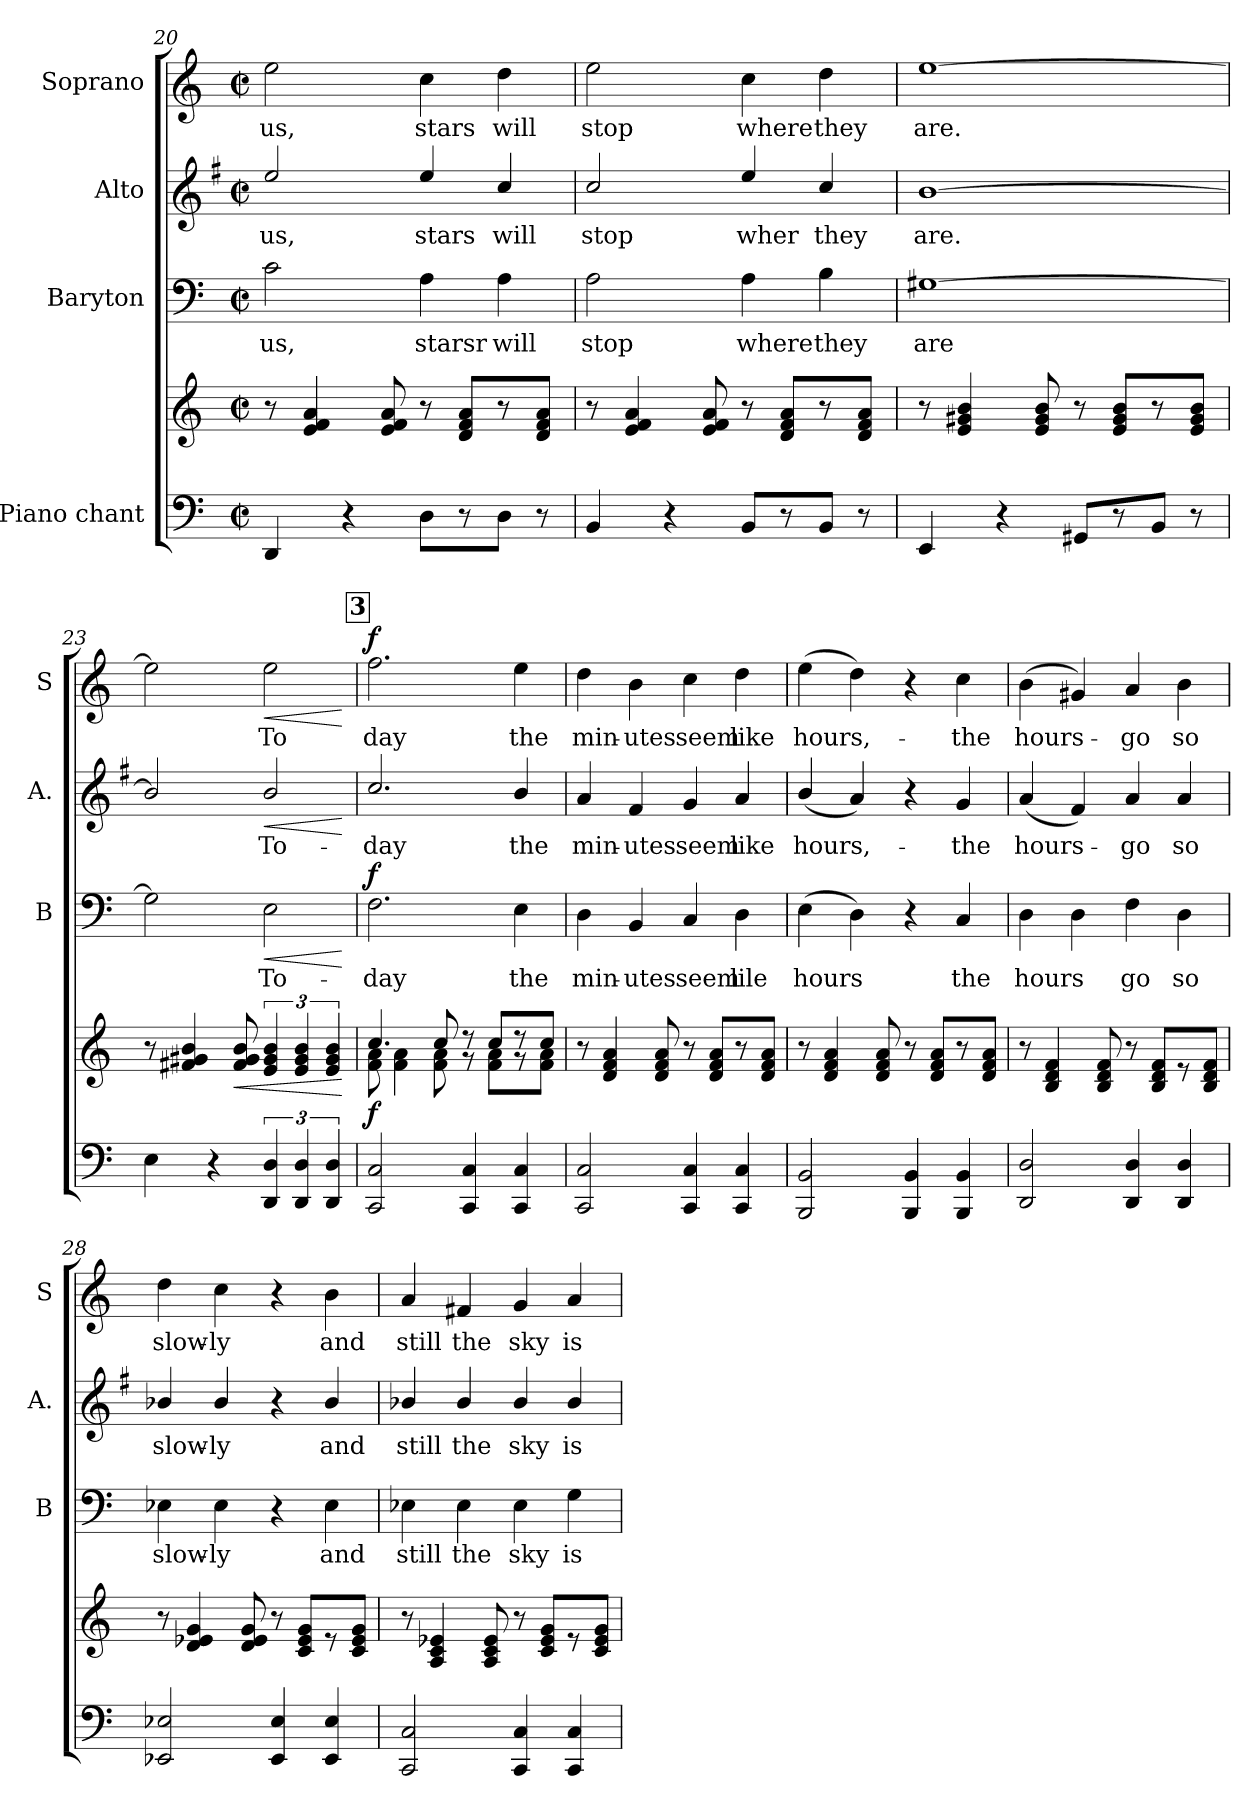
**kern	**kern	**dynam	**kern	**text	**dynam	**kern	**text	**dynam	**kern	**text	**dynam
*part4	*part4	*part4	*part3	*part3	*part3	*part2	*part2	*part2	*part1	*part1	*part1
*staff5	*staff4	*staff4/5	*staff3	*staff3	*staff3	*staff2	*staff2	*staff2	*staff1	*staff1	*staff1
*I"Piano chant	*	*	*I"Baryton	*	*	*I"Alto	*	*	*I"Soprano	*	*
*	*	*	*I'B	*	*	*I'A.	*	*	*I'S	*	*
*clefF4	*clefG2	*	*clefF4	*	*	*clefG2	*	*	*clefG2	*	*
*	*	*	*	*	*	*ITrd4c7	*	*	*	*	*
*k[]	*k[]	*	*k[]	*	*	*k[]	*	*	*k[]	*	*
*C:	*C:	*	*C:	*	*	*C:	*	*	*C:	*	*
*M2/2	*M2/2	*	*M2/2	*	*	*M2/2	*	*	*M2/2	*	*
*met(c|)	*met(c|)	*	*met(c|)	*	*	*met(c|)	*	*	*met(c|)	*	*
=20	=20	=20	=20	=20	=20	=20	=20	=20	=20	=20	=20
4DD/	8r	.	2c\	us,	.	2a/	us,	.	2ee\	us,	.
.	4e/ 4f/ 4a/	.	.	.	.	.	.	.	.	.	.
4r	.	.	.	.	.	.	.	.	.	.	.
.	8e/ 8f/ 8a/	.	.	.	.	.	.	.	.	.	.
8D\L	8r	.	4A\	starsr	.	4a/	stars	.	4cc\	stars	.
8r	8d/ 8f/ 8a/L	.	.	.	.	.	.	.	.	.	.
8D\J	8r	.	4A\	will	.	4f/	will	.	4dd\	will	.
8r	8d/ 8f/ 8a/J	.	.	.	.	.	.	.	.	.	.
=21	=21	=21	=21	=21	=21	=21	=21	=21	=21	=21	=21
4BB/	8r	.	2A\	stop	.	2f/	stop	.	2ee\	stop	.
.	4e/ 4f/ 4a/	.	.	.	.	.	.	.	.	.	.
4r	.	.	.	.	.	.	.	.	.	.	.
.	8e/ 8f/ 8a/	.	.	.	.	.	.	.	.	.	.
8BB/L	8r	.	4A\	where	.	4a/	wher	.	4cc\	where	.
8r	8d/ 8f/ 8a/L	.	.	.	.	.	.	.	.	.	.
8BB/J	8r	.	4B\	they	.	4f/	they	.	4dd\	they	.
8r	8d/ 8f/ 8a/J	.	.	.	.	.	.	.	.	.	.
=22	=22	=22	=22	=22	=22	=22	=22	=22	=22	=22	=22
4EE/	8r	.	[1G#X	are	.	[1e	are.	.	[1ee	-are.	.
.	4e/ 4g#X/ 4b/	.	.	.	.	.	.	.	.	.	.
4r	.	.	.	.	.	.	.	.	.	.	.
.	8e/ 8g#/ 8b/	.	.	.	.	.	.	.	.	.	.
8GG#X/L	8r	.	.	.	.	.	.	.	.	.	.
8r	8e/ 8g#/ 8b/L	.	.	.	.	.	.	.	.	.	.
8BB/J	8r	.	.	.	.	.	.	.	.	.	.
8r	8e/ 8g#/ 8b/J	.	.	.	.	.	.	.	.	.	.
=23	=23	=23	=23	=23	=23	=23	=23	=23	=23	=23	=23
4E\	8r	.	2G#\]	.	.	2e/]	.	.	2ee\]	.	.
.	4f#X/ 4g#X/ 4b/	.	.	.	.	.	.	.	.	.	.
4r	.	.	.	.	.	.	.	.	.	.	.
!	!	!LO:HP:b	!	!	!	!	!	!	!	!	!
.	8f#/ 8g#/ 8b/	<	.	.	.	.	.	.	.	.	.
!	!	!	!	!	!LO:HP:b	!	!	!LO:HP:b	!	!	!LO:HP:b
6DD/ 6D/	6e/ 6g#/ 6b/	.	2E\	To-	<	2e/	To-	<	2ee\	To	<
6DD/ 6D/	6e/ 6g#/ 6b/	.	.	.	.	.	.	.	.	.	.
6DD/ 6D/	6e/ 6g#/ 6b/	.	.	.	.	.	.	.	.	.	.
.	.	[	.	.	[	.	.	[	.	.	[
!!LO:LB:g=z
!!LO:REH:place=s1:a:B:fs=10.8:t=3
=24	=24	=24	=24	=24	=24	=24	=24	=24	=24	=24	=24
*	*^	*	*	*	*	*	*	*	*	*	*
!	!	!	!LO:DY:b	!	!	!LO:DY:b	!	!	!	!	!	!LO:DY:b
2CC/ 2C/	4.cc/	8f\ 8a\	f	2.F\	-day	f	2.f/	-day	.	2.ff\	day	f
.	.	4f\ 4a\	.	.	.	.	.	.	.	.	.	.
.	8cc/	8f\ 8a\	.	.	.	.	.	.	.	.	.	.
4CC/ 4C/	8r	8r	.	.	.	.	.	.	.	.	.	.
.	8cc/L	8f\ 8a\L	.	.	.	.	.	.	.	.	.	.
4CC/ 4C/	8r	8r	.	4E\	the	.	4e/	the	.	4ee\	the	.
.	8cc/J	8f\ 8a\J	.	.	.	.	.	.	.	.	.	.
*	*v	*v	*	*	*	*	*	*	*	*	*	*
=25	=25	=25	=25	=25	=25	=25	=25	=25	=25	=25	=25
2CC/ 2C/	8r	.	4D\	min-	.	4d/	min-	.	4dd\	min-	.
.	4d/ 4f/ 4a/	.	.	.	.	.	.	.	.	.	.
.	.	.	4BB/	-utes	.	4B/	-utes	.	4b\	-utes	.
.	8d/ 8f/ 8a/	.	.	.	.	.	.	.	.	.	.
4CC/ 4C/	8r	.	4C/	seem	.	4c/	seem	.	4cc\	seem	.
.	8d/ 8f/ 8a/L	.	.	.	.	.	.	.	.	.	.
4CC/ 4C/	8r	.	4D\	lile	.	4d/	like	.	4dd\	like	.
.	8d/ 8f/ 8a/J	.	.	.	.	.	.	.	.	.	.
=26	=26	=26	=26	=26	=26	=26	=26	=26	=26	=26	=26
2BBB/ 2BB/	8r	.	(4E\	hours	.	(4e/	hours,-	.	(>4ee\	hours,-	.
.	4d/ 4f/ 4a/	.	.	.	.	.	.	.	.	.	.
.	.	.	4D\)	.	.	4d/)	.	.	4dd\)	.	.
.	8d/ 8f/ 8a/	.	.	.	.	.	.	.	.	.	.
4BBB/ 4BB/	8r	.	4r	.	.	4r	.	.	4r	.	.
.	8d/ 8f/ 8a/L	.	.	.	.	.	.	.	.	.	.
4BBB/ 4BB/	8r	.	4C/	the	.	4c/	-the	.	4cc\	-the	.
.	8d/ 8f/ 8a/J	.	.	.	.	.	.	.	.	.	.
=27	=27	=27	=27	=27	=27	=27	=27	=27	=27	=27	=27
2DD/ 2D/	8r	.	4D\	hours	.	(4d/	hours-	.	(>4b\	hours-	.
.	4B/ 4d/ 4f/	.	.	.	.	.	.	.	.	.	.
.	.	.	4D\	.	.	4B/)	.	.	4g#X/)	.	.
.	8B/ 8d/ 8f/	.	.	.	.	.	.	.	.	.	.
4DD/ 4D/	8r	.	4F\	go	.	4d/	-go	.	4a/	-go	.
.	8B/ 8d/ 8f/L	.	.	.	.	.	.	.	.	.	.
4DD/ 4D/	8r	.	4D\	so	.	4d/	so	.	4b\	so	.
.	8B/ 8d/ 8f/J	.	.	.	.	.	.	.	.	.	.
=28	=28	=28	=28	=28	=28	=28	=28	=28	=28	=28	=28
2EE-X/ 2E-X/	8r	.	4E-X\	slow-	.	4e-X/	slow-	.	4dd\	slow-	.
.	4d/ 4e-X/ 4g/	.	.	.	.	.	.	.	.	.	.
.	.	.	4E-\	-ly	.	4e-/	-ly	.	4cc\	-ly	.
.	8d/ 8e-/ 8g/	.	.	.	.	.	.	.	.	.	.
4EE-/ 4E-/	8r	.	4r	.	.	4r	.	.	4r	.	.
.	8c/ 8e-/ 8g/L	.	.	.	.	.	.	.	.	.	.
4EE-/ 4E-/	8r	.	4E-\	and	.	4e-/	and	.	4b\	and	.
.	8c/ 8e-/ 8g/J	.	.	.	.	.	.	.	.	.	.
=29	=29	=29	=29	=29	=29	=29	=29	=29	=29	=29	=29
2CC/ 2C/	8r	.	4E-X\	still	.	4e-X/	still	.	4a/	still	.
.	4A/ 4c/ 4e-X/	.	.	.	.	.	.	.	.	.	.
.	.	.	4E-\	the	.	4e-/	the	.	4f#X/	the	.
.	8A/ 8c/ 8e-/	.	.	.	.	.	.	.	.	.	.
4CC/ 4C/	8r	.	4E-\	sky	.	4e-/	sky	.	4g/	sky	.
.	8c/ 8e-/ 8g/L	.	.	.	.	.	.	.	.	.	.
4CC/ 4C/	8r	.	4G\	is	.	4e-/	is	.	4a/	is	.
.	8c/ 8e-/ 8g/J	.	.	.	.	.	.	.	.	.	.
=	=	=	=	=	=	=	=	=	=	=	=
*-	*-	*-	*-	*-	*-	*-	*-	*-	*-	*-	*-
